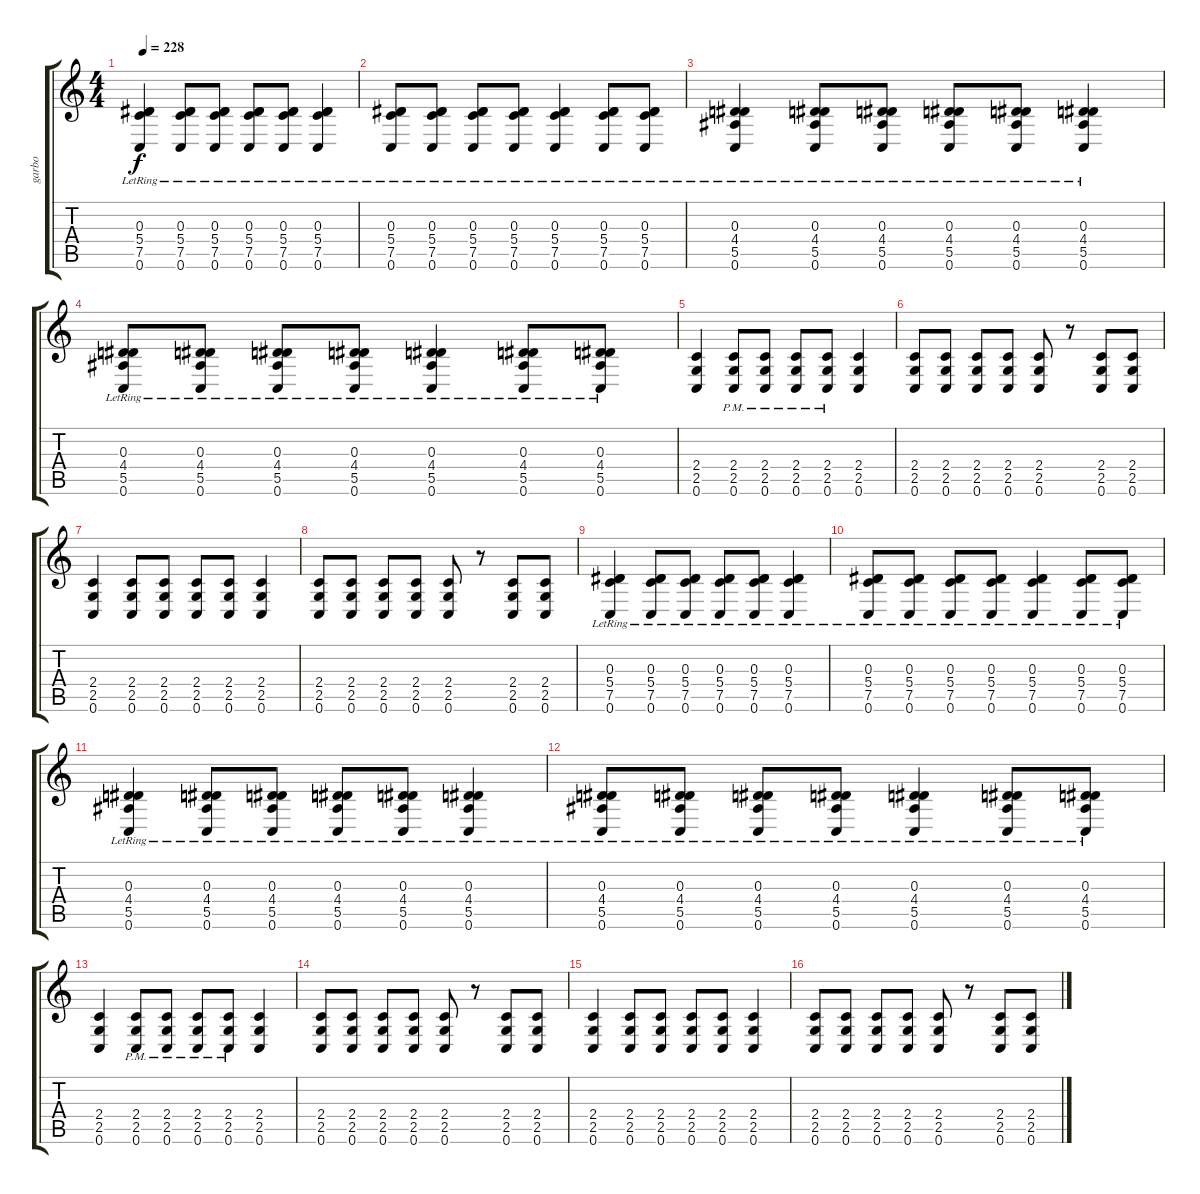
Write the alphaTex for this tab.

\track ("garbo" "garbo") {instrument overdrivenguitar}
\staff {score tabs}
\tuning (C4 G3 Eb3 Bb2 F2 C2) {hide}
\ts (4 4)
\tempo 228
\clef g2
\ks c
(0.3{lr} 5.4 7.5 0.6{lr}).4{dy f} (0.3{lr} 5.4 7.5 0.6{lr}).8 (0.3{lr} 5.4 7.5 0.6{lr}).8 (0.3{lr} 5.4 7.5 0.6{lr}).8 (0.3{lr} 5.4 7.5 0.6{lr}).8 (0.3{lr} 5.4 7.5 0.6{lr}).4 |
(0.3{lr} 5.4 7.5 0.6{lr}).8 (0.3{lr} 5.4 7.5 0.6{lr}).8 (0.3{lr} 5.4 7.5 0.6{lr}).8 (0.3{lr} 5.4 7.5 0.6{lr}).8 (0.3{lr} 5.4 7.5 0.6{lr}).4 (0.3{lr} 5.4 7.5 0.6{lr}).8 (0.3{lr} 5.4 7.5 0.6{lr}).8 |
(0.3{lr} 4.4 5.5 0.6{lr}).4 (0.3{lr} 4.4 5.5 0.6{lr}).8 (0.3{lr} 4.4 5.5 0.6{lr}).8 (0.3{lr} 4.4 5.5 0.6{lr}).8 (0.3{lr} 4.4 5.5 0.6{lr}).8 (0.3{lr} 4.4 5.5 0.6{lr}).4 |
(0.3{lr} 4.4 5.5 0.6{lr}).8 (0.3{lr} 4.4 5.5 0.6{lr}).8 (0.3{lr} 4.4 5.5 0.6{lr}).8 (0.3{lr} 4.4 5.5 0.6{lr}).8 (0.3{lr} 4.4 5.5 0.6{lr}).4 (0.3{lr} 4.4 5.5 0.6{lr}).8 (0.3{lr} 4.4 5.5 0.6{lr}).8 |
(2.4 2.5 0.6).4 (2.4{pm} 2.5{pm} 0.6{pm}).8 (2.4{pm} 2.5{pm} 0.6{pm}).8 (2.4{pm} 2.5{pm} 0.6{pm}).8 (2.4{pm} 2.5{pm} 0.6{pm}).8 (2.4 2.5 0.6).4 |
(2.4 2.5 0.6).8 (2.4 2.5 0.6).8 (2.4 2.5 0.6).8 (2.4 2.5 0.6).8 (2.4 2.5 0.6).8 r.8 (2.4 2.5 0.6).8 (2.4 2.5 0.6).8 |
(2.4 2.5 0.6).4 (2.4 2.5 0.6).8 (2.4 2.5 0.6).8 (2.4 2.5 0.6).8 (2.4 2.5 0.6).8 (2.4 2.5 0.6).4 |
(2.4 2.5 0.6).8 (2.4 2.5 0.6).8 (2.4 2.5 0.6).8 (2.4 2.5 0.6).8 (2.4 2.5 0.6).8 r.8 (2.4 2.5 0.6).8 (2.4 2.5 0.6).8 |
(0.3{lr} 5.4 7.5 0.6{lr}).4 (0.3{lr} 5.4 7.5 0.6{lr}).8 (0.3{lr} 5.4 7.5 0.6{lr}).8 (0.3{lr} 5.4 7.5 0.6{lr}).8 (0.3{lr} 5.4 7.5 0.6{lr}).8 (0.3{lr} 5.4 7.5 0.6{lr}).4 |
(0.3{lr} 5.4 7.5 0.6{lr}).8 (0.3{lr} 5.4 7.5 0.6{lr}).8 (0.3{lr} 5.4 7.5 0.6{lr}).8 (0.3{lr} 5.4 7.5 0.6{lr}).8 (0.3{lr} 5.4 7.5 0.6{lr}).4 (0.3{lr} 5.4 7.5 0.6{lr}).8 (0.3{lr} 5.4 7.5 0.6{lr}).8 |
(0.3{lr} 4.4 5.5 0.6{lr}).4 (0.3{lr} 4.4 5.5 0.6{lr}).8 (0.3{lr} 4.4 5.5 0.6{lr}).8 (0.3{lr} 4.4 5.5 0.6{lr}).8 (0.3{lr} 4.4 5.5 0.6{lr}).8 (0.3{lr} 4.4 5.5 0.6{lr}).4 |
(0.3{lr} 4.4 5.5 0.6{lr}).8 (0.3{lr} 4.4 5.5 0.6{lr}).8 (0.3{lr} 4.4 5.5 0.6{lr}).8 (0.3{lr} 4.4 5.5 0.6{lr}).8 (0.3{lr} 4.4 5.5 0.6{lr}).4 (0.3{lr} 4.4 5.5 0.6{lr}).8 (0.3{lr} 4.4 5.5 0.6{lr}).8 |
(2.4 2.5 0.6).4 (2.4{pm} 2.5{pm} 0.6{pm}).8 (2.4{pm} 2.5{pm} 0.6{pm}).8 (2.4{pm} 2.5{pm} 0.6{pm}).8 (2.4{pm} 2.5{pm} 0.6{pm}).8 (2.4 2.5 0.6).4 |
(2.4 2.5 0.6).8 (2.4 2.5 0.6).8 (2.4 2.5 0.6).8 (2.4 2.5 0.6).8 (2.4 2.5 0.6).8 r.8 (2.4 2.5 0.6).8 (2.4 2.5 0.6).8 |
(2.4 2.5 0.6).4 (2.4 2.5 0.6).8 (2.4 2.5 0.6).8 (2.4 2.5 0.6).8 (2.4 2.5 0.6).8 (2.4 2.5 0.6).4 |
(2.4 2.5 0.6).8 (2.4 2.5 0.6).8 (2.4 2.5 0.6).8 (2.4 2.5 0.6).8 (2.4 2.5 0.6).8 r.8 (2.4 2.5 0.6).8 (2.4 2.5 0.6).8
